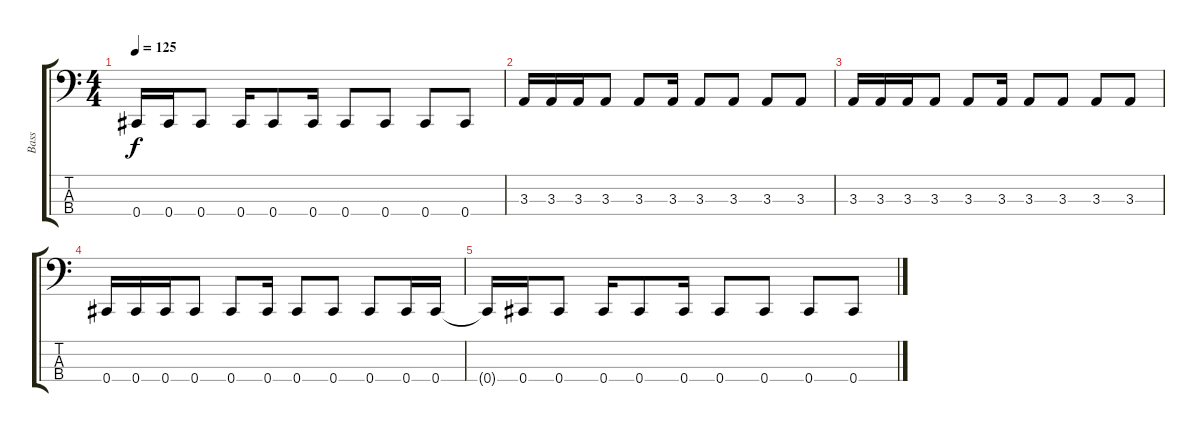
\track ("Bass" "Bass") {instrument electricbasspick}
\staff {score tabs}
\tuning (E2 B1 Gb1 Db1) {hide}
\ts (4 4)
\tempo 125
\clef f4
\ks c
0.4{t}.16{dy f} 0.4.16 0.4.8 0.4.16 0.4.8 0.4.16 0.4.8 0.4.8 0.4.8 0.4.8 |
3.3.16 3.3.16 3.3.16 3.3.8 3.3.8 3.3.16 3.3.8 3.3.8 3.3.8 3.3.8 |
3.3.16 3.3.16 3.3.16 3.3.8 3.3.8 3.3.16 3.3.8 3.3.8 3.3.8 3.3.8 |
0.4.16 0.4.16 0.4.16 0.4.8 0.4.8 0.4.16 0.4.8 0.4.8 0.4.8 0.4.16 0.4.16 |
0.4{t}.16 0.4.16 0.4.8 0.4.16 0.4.8 0.4.16 0.4.8 0.4.8 0.4.8 0.4.8
